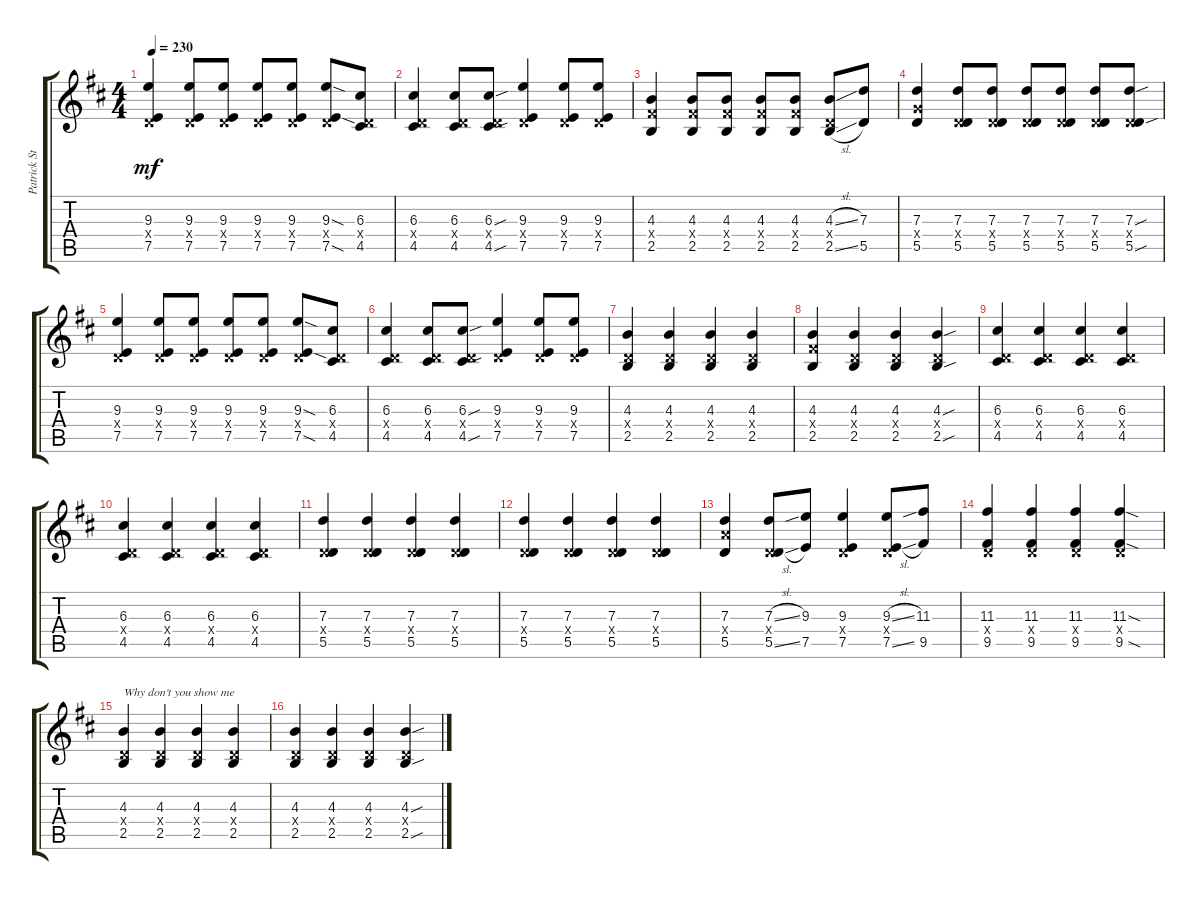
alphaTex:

\track ("Patrick Stump" "Patrick St") {instrument distortionguitar}
\staff {score tabs}
\tuning (E4 B3 G3 D3 A2 D2) {hide}
\ts (4 4)
\tempo 230
\clef g2
\ks d
(9.3 0.4{x} 7.5).4{dy mf} (9.3 0.4{x} 7.5).8 (9.3 0.4{x} 7.5).8 (9.3 0.4{x} 7.5).8 (9.3 0.4{x} 7.5).8 (9.3{sod} 0.4{x} 7.5{sod}).8 (6.3 0.4{x} 4.5).8 |
(6.3 0.4{x} 4.5).4 (6.3 0.4{x} 4.5).8 (6.3{sou} 0.4{x} 4.5{sou}).8 (9.3 0.4{x} 7.5).4 (9.3 0.4{x} 7.5).8 (9.3 0.4{x} 7.5).8 |
(4.3 4.4{x} 2.5).4 (4.3 4.4{x} 2.5).8 (4.3 4.4{x} 2.5).8 (4.3 4.4{x} 2.5).8 (4.3 4.4{x} 2.5).8 (4.3{sl} 0.4{x} 2.5{sl}).8 (7.3 5.5).8 |
(7.3 5.4{x} 5.5).4 (7.3 0.4{x} 5.5).8 (7.3 0.4{x} 5.5).8 (7.3 0.4{x} 5.5).8 (7.3 0.4{x} 5.5).8 (7.3 0.4{x} 5.5).8 (7.3{sou} 0.4{x} 5.5{sou}).8 |
(9.3 0.4{x} 7.5).4 (9.3 0.4{x} 7.5).8 (9.3 0.4{x} 7.5).8 (9.3 0.4{x} 7.5).8 (9.3 0.4{x} 7.5).8 (9.3{sod} 0.4{x} 7.5{sod}).8 (6.3 0.4{x} 4.5).8 |
(6.3 0.4{x} 4.5).4 (6.3 0.4{x} 4.5).8 (6.3{sou} 0.4{x} 4.5{sou}).8 (9.3 0.4{x} 7.5).4 (9.3 0.4{x} 7.5).8 (9.3 0.4{x} 7.5).8 |
(4.3 0.4{x} 2.5).4 (4.3 0.4{x} 2.5).4 (4.3 0.4{x} 2.5).4 (4.3 0.4{x} 2.5).4 |
(4.3 4.4{x} 2.5).4 (4.3 0.4{x} 2.5).4 (4.3 0.4{x} 2.5).4 (4.3{sou} 0.4{x} 2.5{sou}).4 |
(6.3 0.4{x} 4.5).4 (6.3 0.4{x} 4.5).4 (6.3 0.4{x} 4.5).4 (6.3 0.4{x} 4.5).4 |
(6.3 0.4{x} 4.5).4 (6.3 0.4{x} 4.5).4 (6.3 0.4{x} 4.5).4 (6.3 0.4{x} 4.5).4 |
(7.3 0.4{x} 5.5).4 (7.3 0.4{x} 5.5).4 (7.3 0.4{x} 5.5).4 (7.3 0.4{x} 5.5).4 |
(7.3 0.4{x} 5.5).4 (7.3 0.4{x} 5.5).4 (7.3 0.4{x} 5.5).4 (7.3 0.4{x} 5.5).4 |
(7.3 7.4{x} 5.5).4 (7.3{sl} 0.4{x} 5.5{sl}).8 (9.3 7.5).8 (9.3 0.4{x} 7.5).4 (9.3{sl} 0.4{x} 7.5{sl}).8 (11.3 9.5).8 |
(11.3 0.4{x} 9.5).4 (11.3 0.4{x} 9.5).4 (11.3 0.4{x} 9.5).4 (11.3{sod} 0.4{x} 9.5{sod}).4 |
(4.3 0.4{x} 2.5).4{txt "Why don't you show me"} (4.3 0.4{x} 2.5).4 (4.3 0.4{x} 2.5).4 (4.3 0.4{x} 2.5).4 |
(4.3 0.4{x} 2.5).4 (4.3 0.4{x} 2.5).4 (4.3 0.4{x} 2.5).4 (4.3{sou} 0.4{x} 2.5{sou}).4
